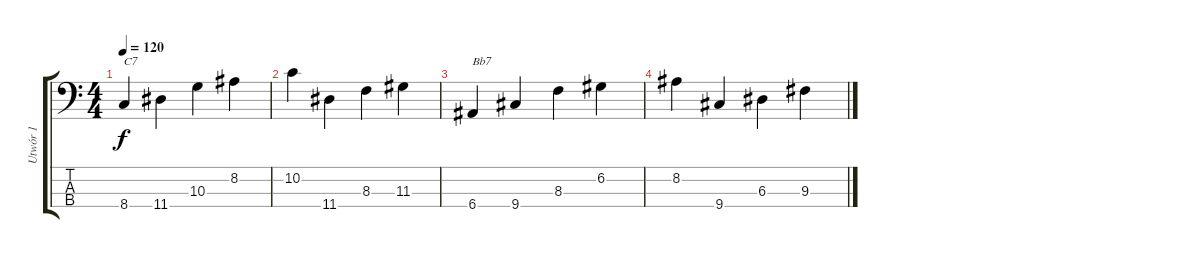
\track ("Utwór 1" "Utwór 1") {instrument acousticguitarnylon}
\staff {score tabs}
\tuning (G2 D2 A1 E1) {hide}
\ts (4 4)
\tempo 120
\clef f4
\ks c
8.4.4{txt "C7" dy f instrument acousticguitarnylon} 11.4.4 10.3.4 8.2.4 |
10.2.4 11.4.4 8.3.4 11.3.4 |
6.4.4{txt "Bb7"} 9.4.4 8.3.4 6.2.4 |
8.2.4 9.4.4 6.3.4 9.3.4
